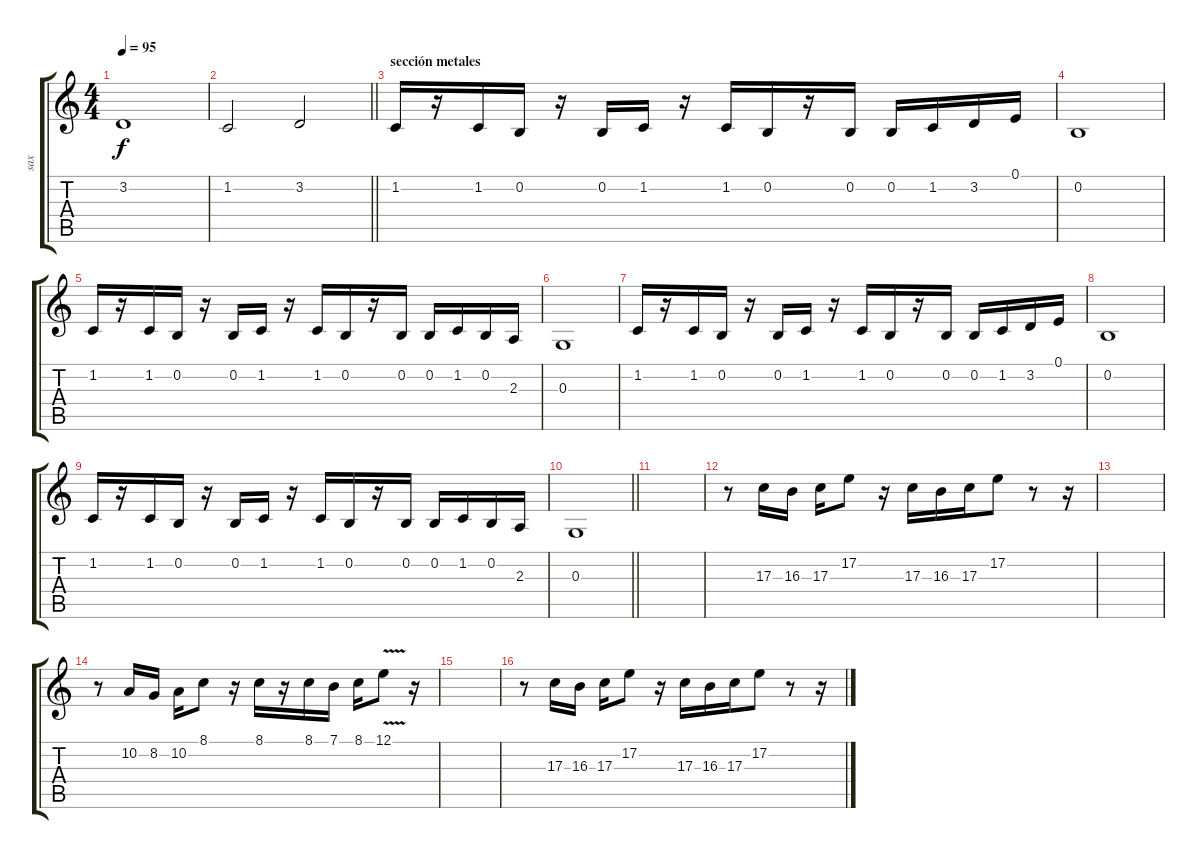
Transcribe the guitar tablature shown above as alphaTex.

\track ("sax" "sax") {instrument tenorsax}
\staff {score tabs}
\tuning (E4 B3 G3 D3 A2 E2) {hide}
\ts (4 4)
\tempo 95
\clef g2
\ks c
3.2.1{dy f volume 5} |
\barLineRight lightlight
1.2.2{volume 15} 3.2.2 |
\section ("" "sección metales ")
1.2.16 r.16 1.2.16 0.2.16 r.16 0.2.16 1.2.16 r.16 1.2.16 0.2.16 r.16 0.2.16 0.2.16 1.2.16 3.2.16 0.1.16 |
0.2.1 |
1.2.16 r.16 1.2.16 0.2.16 r.16 0.2.16 1.2.16 r.16 1.2.16 0.2.16 r.16 0.2.16 0.2.16 1.2.16 0.2.16 2.3.16 |
0.3.1 |
1.2.16 r.16 1.2.16 0.2.16 r.16 0.2.16 1.2.16 r.16 1.2.16 0.2.16 r.16 0.2.16 0.2.16 1.2.16 3.2.16 0.1.16 |
0.2.1 |
1.2.16 r.16 1.2.16 0.2.16 r.16 0.2.16 1.2.16 r.16 1.2.16 0.2.16 r.16 0.2.16 0.2.16 1.2.16 0.2.16 2.3.16 |
\barLineRight lightlight
0.3.1 |
|
r.8 17.3.16 16.3.16 17.3.16 17.2.8 r.16 17.3.16 16.3.16 17.3.16 17.2.8 r.8 r.16 |
|
r.8 10.2.16 8.2.16 10.2.16 8.1.8 r.16 8.1.16 r.16 8.1.16 7.1.16 8.1.16 12.1{v}.8 r.16 |
|
r.8 17.3.16 16.3.16 17.3.16 17.2.8 r.16 17.3.16 16.3.16 17.3.16 17.2.8 r.8 r.16
